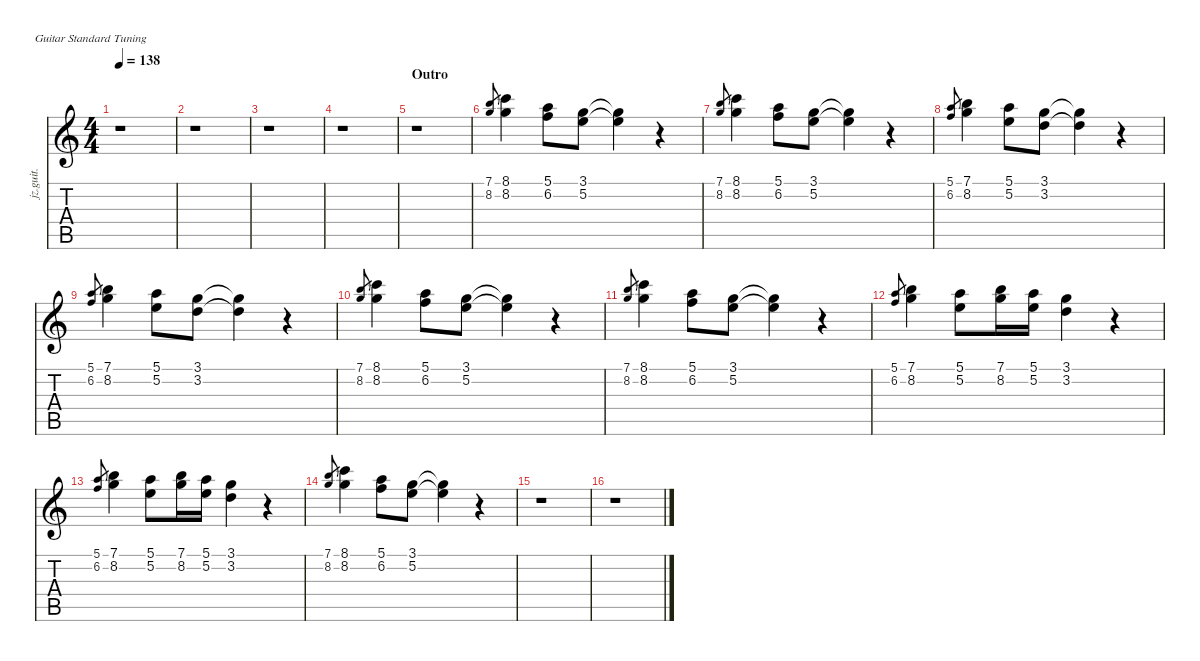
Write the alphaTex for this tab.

\defaultSystemsLayout 4
\hideDynamics
\bracketExtendMode nobrackets
\otherSystemsTrackNameOrientation horizontal
\track ("Backup Vocals(Timothy B. Schmidt, Don He" "jz.guit.") {instrument electricguitarjazz}
\staff {score tabs}
\tuning (E4 B3 G3 D3 A2 E2)
\ts (4 4)
\tempo 138
\clef g2
\ks c
r.1{dy f} |
r.1 |
r.1 |
r.1 |
\section ("" "Outro")
r.1 |
(7.1 8.2).8{gr dy mf} (8.1 8.2).4{dy f} (5.1 6.2).8 (3.1 5.2).8 (3.1{t} 5.2{t}).4 r.4 |
(7.1 8.2).8{gr dy mf} (8.1 8.2).4{dy f} (5.1 6.2).8 (3.1 5.2).8 (3.1{t} 5.2{t}).4 r.4 |
(5.1 6.2).8{gr dy mf} (7.1 8.2).4{dy f} (5.1 5.2).8 (3.1 3.2).8 (3.1{t} 3.2{t}).4 r.4 |
(5.1 6.2).8{gr dy mf} (7.1 8.2).4{dy f} (5.1 5.2).8 (3.1 3.2).8 (3.1{t} 3.2{t}).4 r.4 |
(7.1 8.2).8{gr dy mf} (8.1 8.2).4{dy f} (5.1 6.2).8 (3.1 5.2).8 (3.1{t} 5.2{t}).4 r.4 |
(7.1 8.2).8{gr dy mf} (8.1 8.2).4{dy f} (5.1 6.2).8 (3.1 5.2).8 (3.1{t} 5.2{t}).4 r.4 |
(5.1 6.2).8{gr dy mf} (7.1 8.2).4{dy f} (5.1 5.2).8 (7.1 8.2).16 (5.1 5.2).16 (3.1 3.2).4 r.4 |
(5.1 6.2).8{gr dy mf} (7.1 8.2).4{dy f} (5.1 5.2).8 (7.1 8.2).16 (5.1 5.2).16 (3.1 3.2).4 r.4 |
(7.1 8.2).8{gr dy mf} (8.1 8.2).4{dy f} (5.1 6.2).8 (3.1 5.2).8 (3.1{t} 5.2{t}).4 r.4 |
r.1 |
r.1
